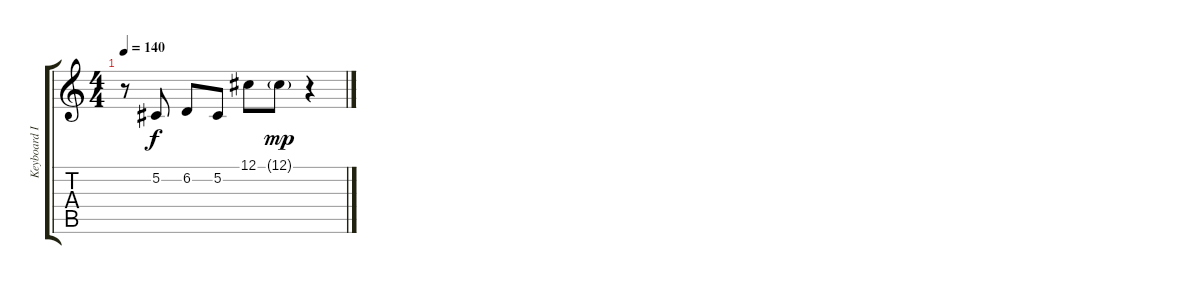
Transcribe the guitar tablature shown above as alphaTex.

\track ("Keyboard IV" "Keyboard I") {instrument lead2sawtooth}
\staff {score tabs}
\tuning (Db4 Ab3 E3 B2 Gb2 B1) {hide}
\ts (4 4)
\tempo 140
\clef g2
\ks c
r.8{dy mp} 5.2.8{dy f} 6.2.8 5.2.8 12.1.8 12.1{g}.8{dy mp} r.4
